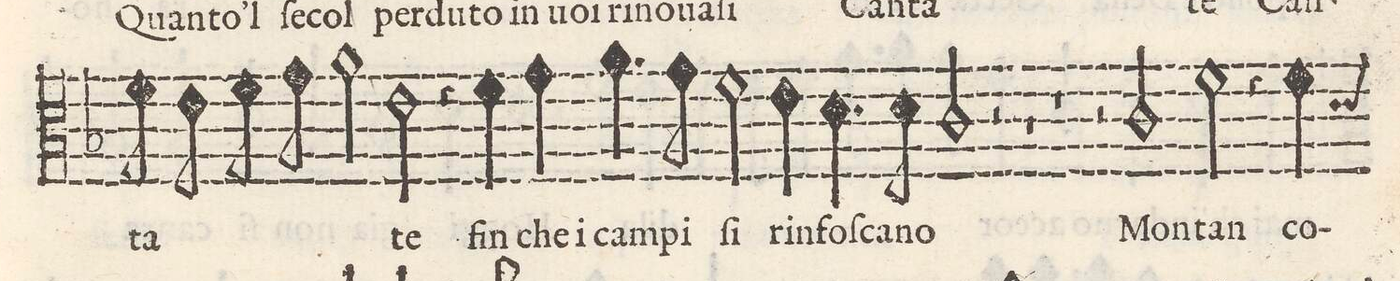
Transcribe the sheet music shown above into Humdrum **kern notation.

**kern	**text
*I"ALTO	*
*clefC3	*
*k[b-]	*
*met(C)	*
*M2/1	*
8f\	-ta-
8e\	.
8f\	.
8g\	.
2a\	.
=22-	=22-
2e\	-te
4r	.
4f\	fin
4g\	che i
4.a\	cam-
8g\	-pi
2f\	ſi
=23-	=23-
4e\	rin-
4.d\	-foſ-
8d\	-ca-
2c/	-no
2r	.
=24-	=24-
1r	.
1r	.
=25-	=25-
2r	.
2c/	Mon-
2f\	-tan
4r	.
4f\	co-
=26-	=26-
*-	*-
